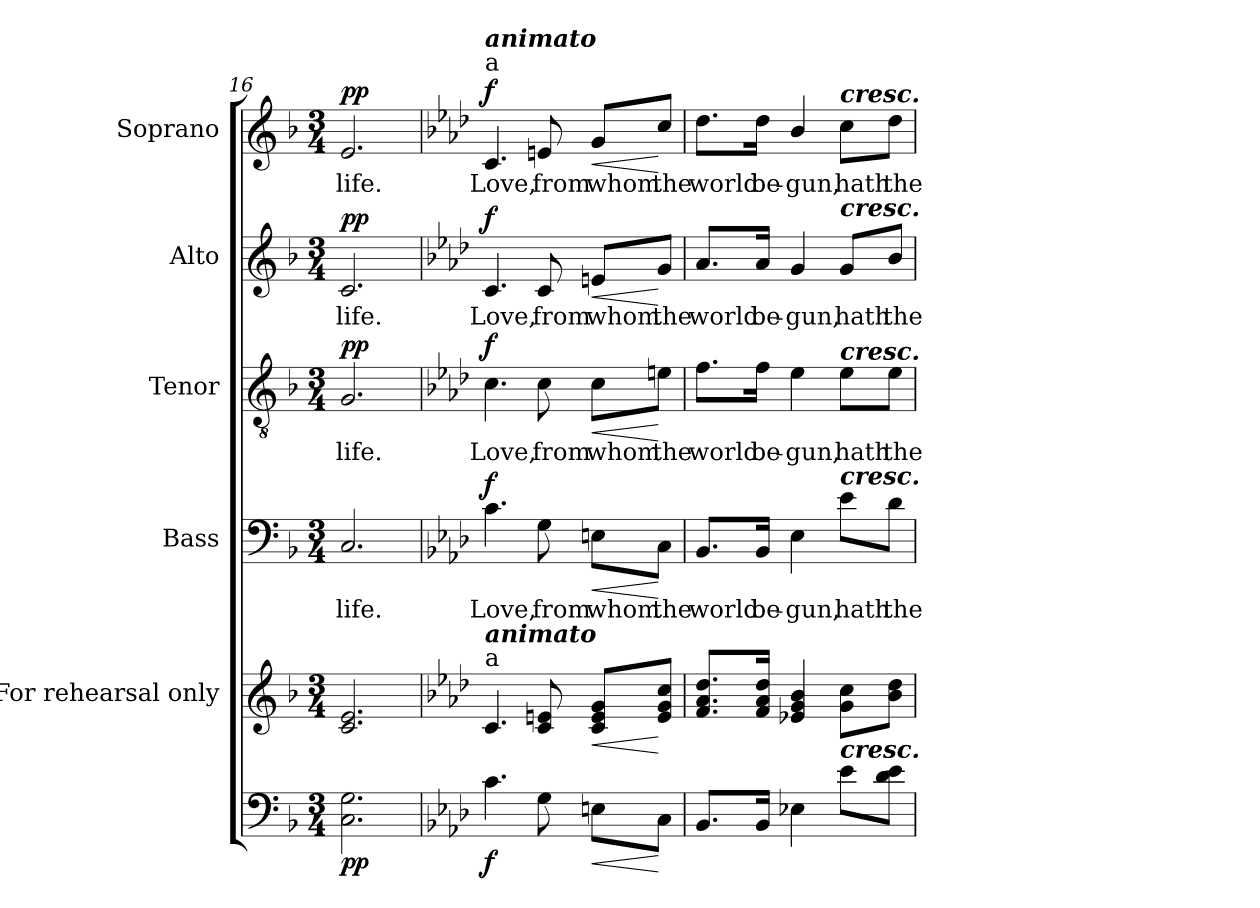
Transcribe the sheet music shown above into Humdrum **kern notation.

**kern	**dynam	**kern	**dynam	**kern	**text	**dynam	**kern	**text	**dynam	**kern	**text	**dynam	**kern	**text	**dynam
*part6	*part6	*part5	*part5	*part4	*part4	*part4	*part3	*part3	*part3	*part2	*part2	*part2	*part1	*part1	*part1
*staff6	*staff6	*staff5	*staff5	*staff4	*staff4	*staff4	*staff3	*staff3	*staff3	*staff2	*staff2	*staff2	*staff1	*staff1	*staff1
*	*	*I"For  rehearsal  only	*	*I"Bass	*	*	*I"Tenor	*	*	*I"Alto	*	*	*I"Soprano	*	*
*	*	*	*	*I'B	*	*	*I'T	*	*	*I'A	*	*	*I'S	*	*
*clefF4	*	*clefG2	*	*clefF4	*	*	*clefGv2	*	*	*clefG2	*	*	*clefG2	*	*
*	*	*	*	*	*	*	*ITrd7c12	*	*	*	*	*	*	*	*
*k[b-]	*	*k[b-]	*	*k[b-]	*	*	*k[b-]	*	*	*k[b-]	*	*	*k[b-]	*	*
*F:	*	*F:	*	*F:	*	*	*F:	*	*	*F:	*	*	*F:	*	*
*M3/4	*	*M3/4	*	*M3/4	*	*	*M3/4	*	*	*M3/4	*	*	*M3/4	*	*
=16	=16	=16	=16	=16	=16	=16	=16	=16	=16	=16	=16	=16	=16	=16	=16
!	!	!	!	!	!LO:LY:b:color=#000000	!	!	!	!	!	!	!	!	!	!
!	!	!	!	!	!	!	!	!LO:LY:b:color=#000000	!	!	!	!	!	!	!
!	!	!	!	!	!	!	!	!	!	!	!LO:LY:b:color=#000000	!	!	!	!
!	!	!	!	!	!	!	!	!	!	!	!	!	!	!LO:LY:b:color=#000000	!
2.Ci\ 2.Gi	pp	2.ci/ 2.ei	.	2.Ci/	life.	.	2.GGi/	life.	pp	2.ci/	life.	pp	2.ei/	life.	pp
!!LO:LB:g=z
=17	=17	=17	=17	=17	=17	=17	=17	=17	=17	=17	=17	=17	=17	=17	=17
*k[b-e-a-d-]	*	*k[b-e-a-d-]	*	*k[b-e-a-d-]	*	*	*k[b-e-a-d-]	*	*	*k[b-e-a-d-]	*	*	*k[b-e-a-d-]	*	*
*A-:	*	*A-:	*	*A-:	*	*	*A-:	*	*	*A-:	*	*	*A-:	*	*
!	!	!	!	!	!LO:LY:b:color=#000000	!	!	!	!	!	!	!	!	!	!
!	!	!	!	!	!	!	!	!LO:LY:b:color=#000000	!	!	!	!	!	!	!
!	!	!	!	!	!	!	!	!	!	!	!LO:LY:b:color=#000000	!	!	!	!
!	!	!	!	!	!	!	!	!	!	!	!	!	!LO:TX:a:t=a	!	!
!	!	!	!	!	!	!	!	!	!	!	!	!	!LO:TX:Bi:t=animato	!	!
!	!	!LO:TX:a:t=a	!	!	!	!	!	!	!	!	!	!	!	!	!
!	!	!LO:TX:Bi:t=animato	!	!	!	!	!	!	!	!	!	!	!	!	!
!	!	!	!	!	!	!	!	!	!	!	!	!	!	!LO:LY:b:color=#000000	!
4.ci\	f	4.ci/	.	4.ci\	Love,	f	4.Ci\	Love,	f	4.ci/	Love,	f	4.ci/	Love,	f
!	!	!	!	!	!LO:LY:b:color=#000000	!	!	!	!	!	!	!	!	!	!
!	!	!	!	!	!	!	!	!LO:LY:b:color=#000000	!	!	!	!	!	!	!
!	!	!	!	!	!	!	!	!	!	!	!LO:LY:b:color=#000000	!	!	!	!
!	!	!	!	!	!	!	!	!	!	!	!	!	!	!LO:LY:b:color=#000000	!
8Gi\	.	8ci/ 8eni	.	8Gi\	from	.	8Ci\	from	.	8ci/	from	.	8eni/	from	.
!	!LO:HP:b	!	!LO:HP:b	!	!	!	!	!	!	!	!	!	!	!	!
!	!	!	!	!	!LO:LY:b:color=#000000	!LO:HP:b	!	!	!	!	!	!	!	!	!
!	!	!	!	!	!	!	!	!LO:LY:b:color=#000000	!LO:HP:b	!	!	!	!	!	!
!	!	!	!	!	!	!	!	!	!	!	!LO:LY:b:color=#000000	!LO:HP:b	!	!	!
!	!	!	!	!	!	!	!	!	!	!	!	!	!	!LO:LY:b:color=#000000	!LO:HP:b
8Eni\L	<	8ci/ 8ei 8giL	<	8Eni\L	whom	<	8Ci\L	whom	<	8eni/L	whom	<	8gi/L	whom	<
!	!	!	!	!	!LO:LY:b:color=#000000	!	!	!	!	!	!	!	!	!	!
!	!	!	!	!	!	!	!	!LO:LY:b:color=#000000	!	!	!	!	!	!	!
!	!	!	!	!	!	!	!	!	!	!	!LO:LY:b:color=#000000	!	!	!	!
!	!	!	!	!	!	!	!	!	!	!	!	!	!	!LO:LY:b:color=#000000	!
8Ci\J	[	8ei/ 8gi 8cciJ	[	8Ci\J	the	[	8Eni\J	the	[	8gi/J	the	[	8cci/J	the	[
=18	=18	=18	=18	=18	=18	=18	=18	=18	=18	=18	=18	=18	=18	=18	=18
!	!	!	!	!	!LO:LY:b:color=#000000	!	!	!	!	!	!	!	!	!	!
!	!	!	!	!	!	!	!	!LO:LY:b:color=#000000	!	!	!	!	!	!	!
!	!	!	!	!	!	!	!	!	!	!	!LO:LY:b:color=#000000	!	!	!	!
!	!	!	!	!	!	!	!	!	!	!	!	!	!	!LO:LY:b:color=#000000	!
8.BB-i/L	.	8.fi/ 8.a-i 8.dd-iL	.	8.BB-i/L	world	.	8.Fi\L	world	.	8.a-i/L	world	.	8.dd-i\L	world	.
!	!	!	!	!	!LO:LY:b:color=#000000	!	!	!	!	!	!	!	!	!	!
!	!	!	!	!	!	!	!	!LO:LY:b:color=#000000	!	!	!	!	!	!	!
!	!	!	!	!	!	!	!	!	!	!	!LO:LY:b:color=#000000	!	!	!	!
!	!	!	!	!	!	!	!	!	!	!	!	!	!	!LO:LY:b:color=#000000	!
16BB-i/Jk	.	16fi/ 16a-i 16dd-iJk	.	16BB-i/Jk	be-	.	16Fi\Jk	be-	.	16a-i/Jk	be-	.	16dd-i\Jk	be-	.
!	!	!	!	!	!LO:LY:b:color=#000000	!	!	!	!	!	!	!	!	!	!
!	!	!	!	!	!	!	!	!LO:LY:b:color=#000000	!	!	!	!	!	!	!
!	!	!	!	!	!	!	!	!	!	!	!LO:LY:b:color=#000000	!	!	!	!
!	!	!	!	!	!	!	!	!	!	!	!	!	!	!LO:LY:b:color=#000000	!
4E-Xi\	.	4e-Xi/ 4gi 4b-i	.	4E-i\	-gun,	.	4E-i\	-gun,	.	4gi/	-gun,	.	4b-i/	-gun,	.
!	!	!	!	!	!LO:LY:b:color=#000000	!	!	!	!	!	!	!	!	!	!
!	!	!	!	!	!	!	!	!LO:LY:b:color=#000000	!	!	!	!	!	!	!
!	!	!	!	!	!	!	!	!	!	!	!LO:LY:b:color=#000000	!	!	!	!
!	!	!	!	!	!	!	!	!	!	!	!	!	!LO:TX:a:Bi:t=cresc.	!	!
!	!	!	!	!	!	!	!	!	!	!LO:TX:a:Bi:t=cresc.	!	!	!	!	!
!	!	!	!	!	!	!	!LO:TX:a:Bi:t=cresc.	!	!	!	!	!	!	!	!
!	!	!	!	!LO:TX:a:Bi:t=cresc.	!	!	!	!	!	!	!	!	!	!	!
!LO:TX:a:Bi:t=cresc.	!	!	!	!	!	!	!	!	!	!	!	!	!	!	!
!	!	!	!	!	!	!	!	!	!	!	!	!	!	!LO:LY:b:color=#000000	!
8e-i\L	.	8gi\ 8cciL	.	8e-i\L	hath	.	8E-i\L	hath	.	8gi/L	hath	.	8cci\L	hath	.
!	!	!	!	!	!LO:LY:b:color=#000000	!	!	!	!	!	!	!	!	!	!
!	!	!	!	!	!	!	!	!LO:LY:b:color=#000000	!	!	!	!	!	!	!
!	!	!	!	!	!	!	!	!	!	!	!LO:LY:b:color=#000000	!	!	!	!
!	!	!	!	!	!	!	!	!	!	!	!	!	!	!LO:LY:b:color=#000000	!
8d-i\ 8e-iJ	.	8b-i\ 8dd-iJ	.	8d-i\J	the	.	8E-i\J	the	.	8b-i/J	the	.	8dd-i\J	the	.
=	=	=	=	=	=	=	=	=	=	=	=	=	=	=	=
*-	*-	*-	*-	*-	*-	*-	*-	*-	*-	*-	*-	*-	*-	*-	*-
